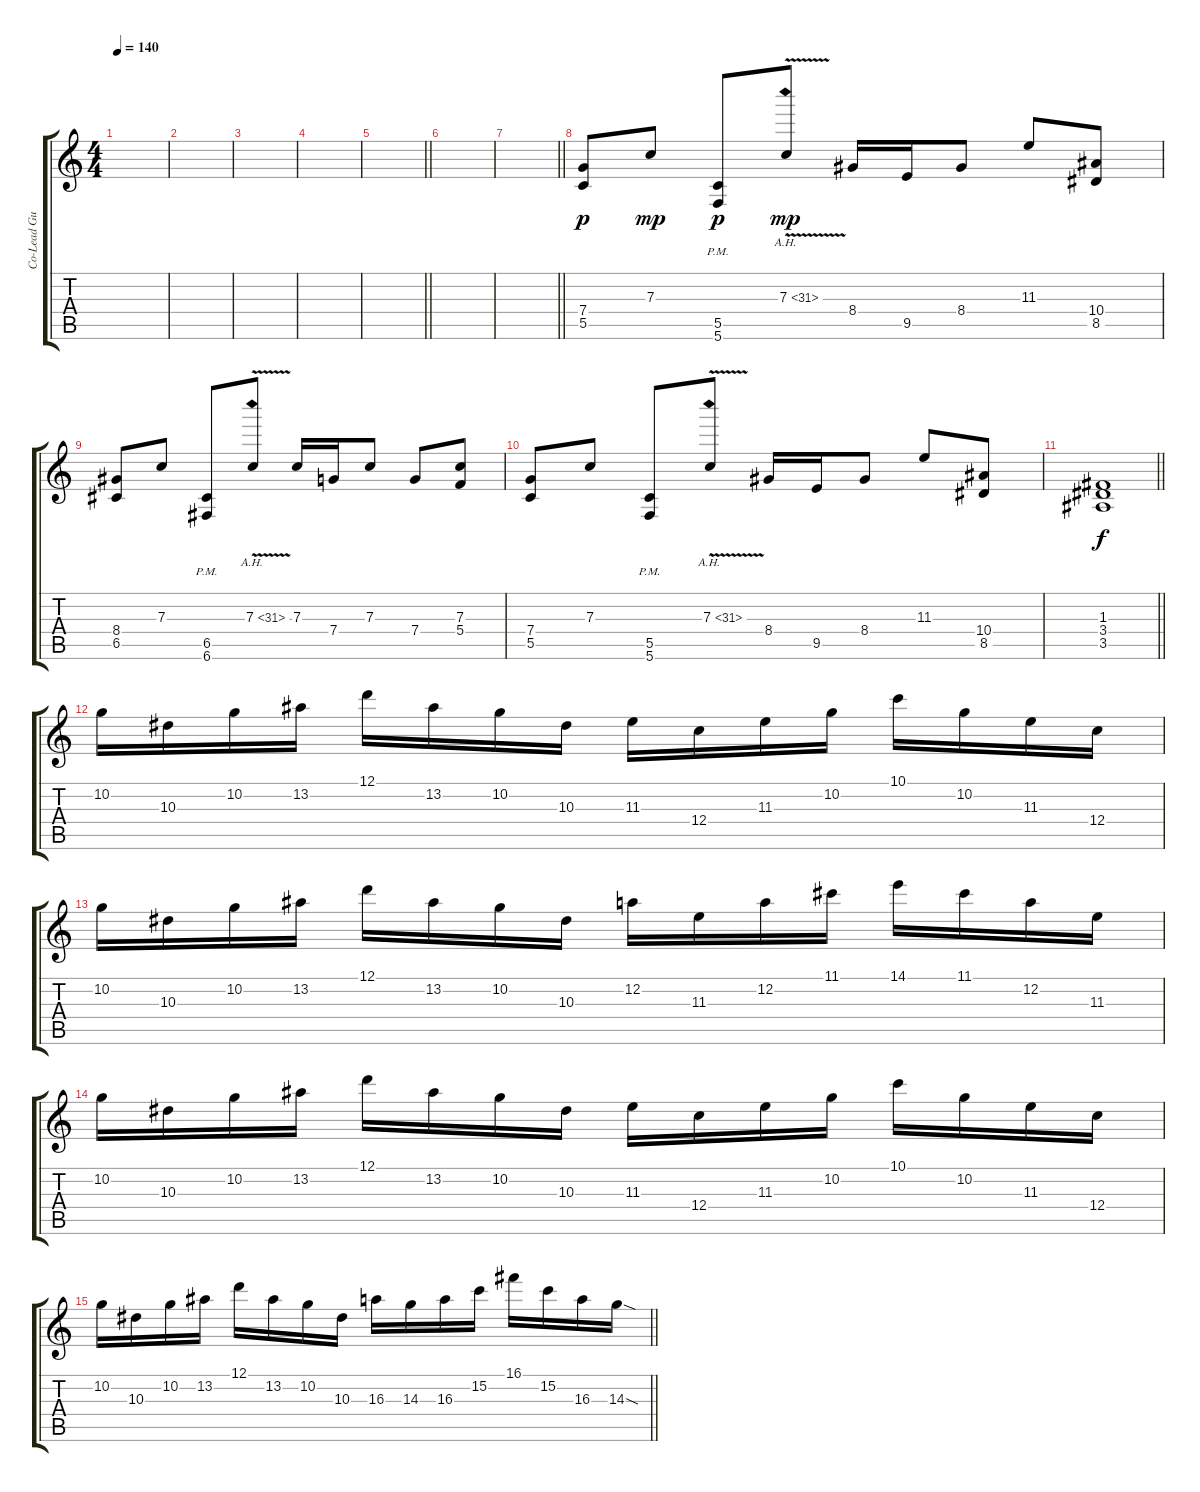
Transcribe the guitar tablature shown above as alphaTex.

\track ("Co-Lead Guitar" "Co-Lead Gu") {instrument distortionguitar}
\staff {score tabs}
\tuning (D4 A3 F3 C3 G2 C2) {hide}
\ts (4 4)
\tempo 140
\clef g2
\ks c
|
|
|
|
\barLineRight lightlight
|
|
\barLineRight lightlight
|
(7.4 5.5).8{dy p volume 7} 7.3.8{dy mp} (5.5 5.6{pm}).8{dy p} 7.3{ah 24 v}.8{dy mp} 8.4.16 9.5.16 8.4.8 11.3.8 (10.4 8.5).8 |
(8.4 6.5).8 7.3.8 (6.5 6.6{pm}).8 7.3{ah 24 v}.8 7.3.16 7.4.16 7.3.8 7.4.8 (7.3 5.4).8 |
(7.4 5.5).8{volume 7} 7.3.8 (5.5 5.6{pm}).8 7.3{ah 24 v}.8 8.4.16 9.5.16 8.4.8 11.3.8 (10.4 8.5).8 |
\barLineRight lightlight
(1.3 3.4 3.5).1{dy f} |
10.2.16 10.3.16 10.2.16 13.2.16 12.1.16 13.2.16 10.2.16 10.3.16 11.3.16 12.4.16 11.3.16 10.2.16 10.1.16 10.2.16 11.3.16 12.4.16 |
10.2.16 10.3.16 10.2.16 13.2.16 12.1.16 13.2.16 10.2.16 10.3.16 12.2.16 11.3.16 12.2.16 11.1.16 14.1.16 11.1.16 12.2.16 11.3.16 |
10.2.16 10.3.16 10.2.16 13.2.16 12.1.16 13.2.16 10.2.16 10.3.16 11.3.16 12.4.16 11.3.16 10.2.16 10.1.16 10.2.16 11.3.16 12.4.16 |
\barLineRight lightlight
10.2.16 10.3.16 10.2.16 13.2.16 12.1.16 13.2.16 10.2.16 10.3.16 16.3.16 14.3.16 16.3.16 15.2.16 16.1.16 15.2.16 16.3.16 14.3{sod}.16
